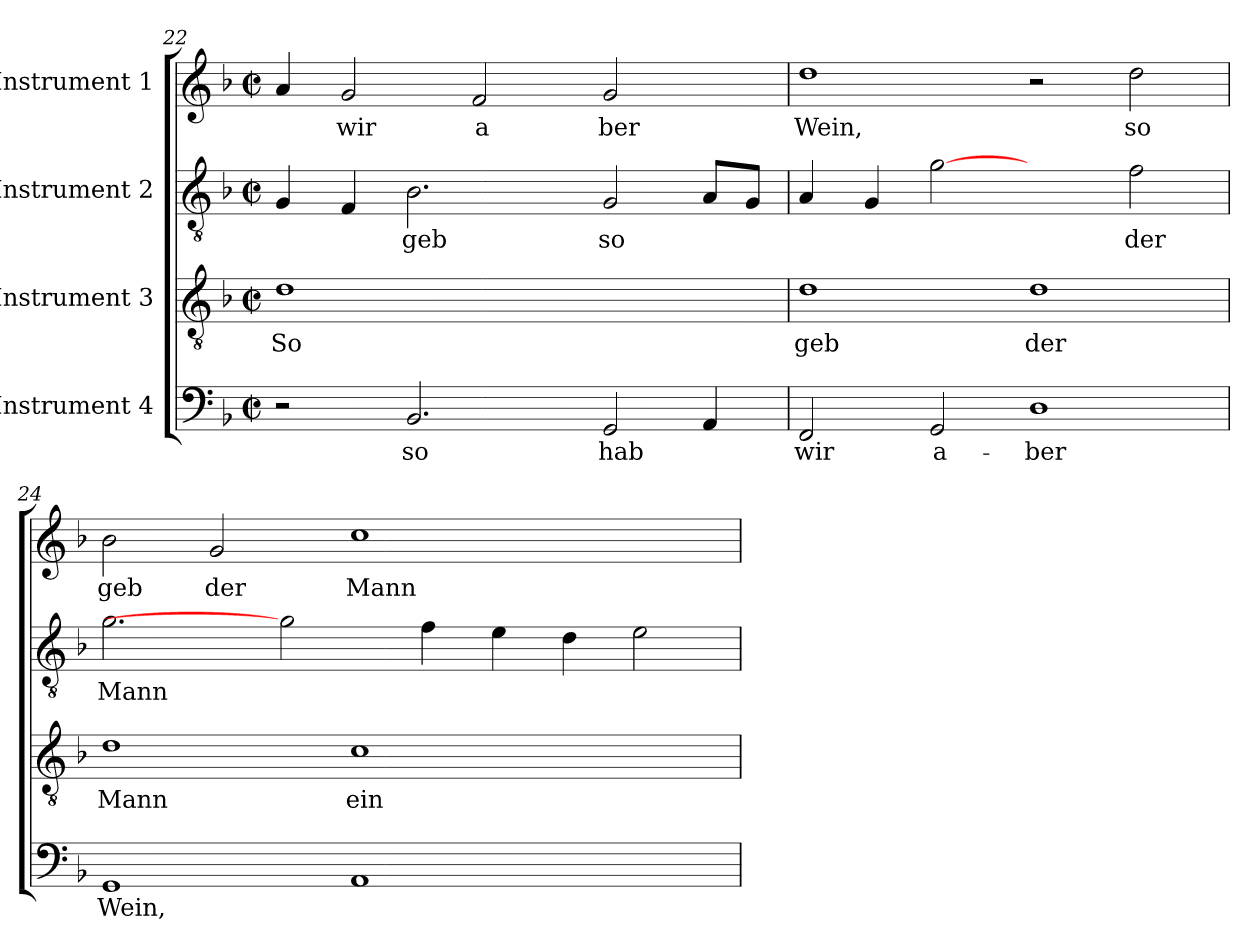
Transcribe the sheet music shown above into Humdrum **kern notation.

**kern	**text	**kern	**text	**kern	**text	**kern	**text
*part4	*part4	*part3	*part3	*part2	*part2	*part1	*part1
*staff4	*staff4	*staff3	*staff3	*staff2	*staff2	*staff1	*staff1
*I"Instrument 4	*	*I"Instrument 3	*	*I"Instrument 2	*	*I"Instrument 1	*
*clefF4	*	*clefGv2	*	*clefGv2	*	*clefG2	*
*k[b-]	*	*k[b-]	*	*k[b-]	*	*k[b-]	*
*F:	*	*F:	*	*F:	*	*F:	*
*M2/2	*	*M2/2	*	*M2/2	*	*M2/2	*
*met(c|)	*	*met(c|)	*	*met(c|)	*	*met(c|)	*
=22	=22	=22	=22	=22	=22	=22	=22
!	!	!	!LO:LY:b:cj	!	!	!	!
2r	.	1d	So	4G/	.	4a/	.
!	!	!	!	!	!	!	!LO:LY:b:cj
.	.	.	.	4F/	.	2g/	wir
!	!LO:LY:b:cj	!	!	!	!LO:LY:b:cj	!	!
2.BB-/	so	.	.	2.B-\	geb	.	.
!	!	!	!	!	!	!	!LO:LY:b:cj
.	.	.	.	.	.	2f/	a
.	.	1ryy	.	.	.	.	.
!	!LO:LY:b:cj	!	!	!	!LO:LY:b:cj	!	!LO:LY:b:cj
2GG/	hab	.	.	2G/	so	2g/	ber
4AA/	.	.	.	8A/L	.	4ryy	.
.	.	.	.	8G/J	.	.	.
=23	=23	=23	=23	=23	=23	=23	=23
!	!LO:LY:b:cj	!	!LO:LY:b:cj	!	!	!	!LO:LY:b:cj
2FF/	wir	1d	geb	4A/	.	1dd	Wein,
.	.	.	.	4G/	.	.	.
!	!LO:LY:b:cj	!	!	!	!	!	!
2GG/	a-	.	.	[2g	.	.	.
!	!LO:LY:b:cj	!	!LO:LY:b:cj	!	!	!	!
1D	-ber	1d	der	2ryy	.	2r	.
!	!	!	!	!	!LO:LY:b:cj	!	!LO:LY:b:cj
.	.	.	.	2f\	der	2dd\	so
=24	=24	=24	=24	=24	=24	=24	=24
!	!LO:LY:b:cj	!	!LO:LY:b:cj	!	!LO:LY:b:cj	!	!LO:LY:b:cj
1GG	Wein,	1d	Mann	2.g\	Mann	2b-\	geb
!	!	!	!	!	!	!	!LO:LY:b:cj
.	.	.	.	.	.	2g/	der
.	.	.	.	2g]	.	.	.
!	!	!	!LO:LY:b:cj	!	!	!	!LO:LY:b:cj
1AA	.	1c	ein	.	.	1cc	Mann
.	.	.	.	4f\	.	.	.
.	.	.	.	4e\	.	.	.
.	.	.	.	4d\	.	.	.
2ryy	.	2ryy	.	2e\	.	2ryy	.
=	=	=	=	=	=	=	=
*-	*-	*-	*-	*-	*-	*-	*-
